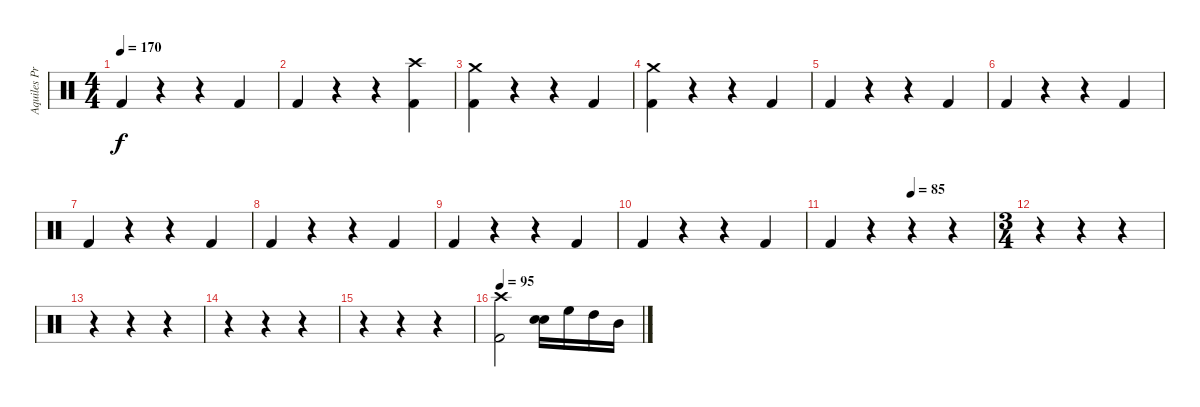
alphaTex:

\track ("Aquiles Priester" "Aquiles Pr") {instrument percussion}
\staff {score}
\articulation defaults
\ts (4 4)
\tempo 170
\clef neutral
\ks c "Kick (hit) 2".4{dy f}
r.4 r.4 "Kick (hit) 2".4 |
"Kick (hit) 2".4 r.4 r.4 ("Crash high (hit)" "Kick (hit) 2").4 |
("Crash medium (hit)" "Kick (hit) 2").4 r.4 r.4 "Kick (hit) 2".4 |
("Crash medium (hit)" "Kick (hit) 2").4 r.4 r.4 "Kick (hit) 2".4 |
"Kick (hit) 2".4 r.4 r.4 "Kick (hit) 2".4 |
"Kick (hit) 2".4 r.4 r.4 "Kick (hit) 2".4 |
"Kick (hit) 2".4 r.4 r.4 "Kick (hit) 2".4 |
"Kick (hit) 2".4 r.4 r.4 "Kick (hit) 2".4 |
"Kick (hit) 2".4 r.4 r.4 "Kick (hit) 2".4 |
"Kick (hit) 2".4 r.4 r.4 "Kick (hit) 2".4 |
\tempo (85 0.5)
"Kick (hit) 2".4 r.4 r.4 r.4 |
\ts (3 4)
r.4 r.4 r.4 |
r.4 r.4 r.4 |
r.4 r.4 r.4 |
r.4 r.4 r.4 |
\tempo 95
("Crash high (hit)" "Kick (hit) 2").2 ("Electric Snare (hit)" "Snare (hit) 2").16 "High Floor Tom (hit)".16 "High Tom (hit)".16 "Mid Tom (hit)".16
